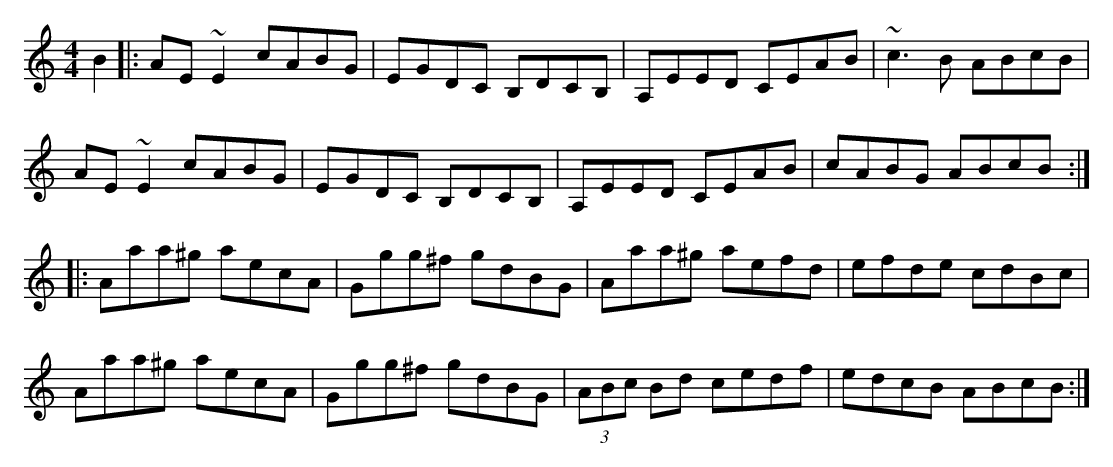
X:1
M:4/4
K:Amin
B2|:AE ~E2 cABG|EGDC B,DCB,|A,EED CEAB|~c3B ABcB|
AE ~E2 cABG|EGDC B,DCB,|A,EED CEAB|cABG ABcB:|
|:Aaa^g aecA|Ggg^f gdBG|Aaa^g aefd|efde cdBc|
Aaa^g aecA|Ggg^f gdBG|(3ABc Bd cedf|edcB ABcB:|
